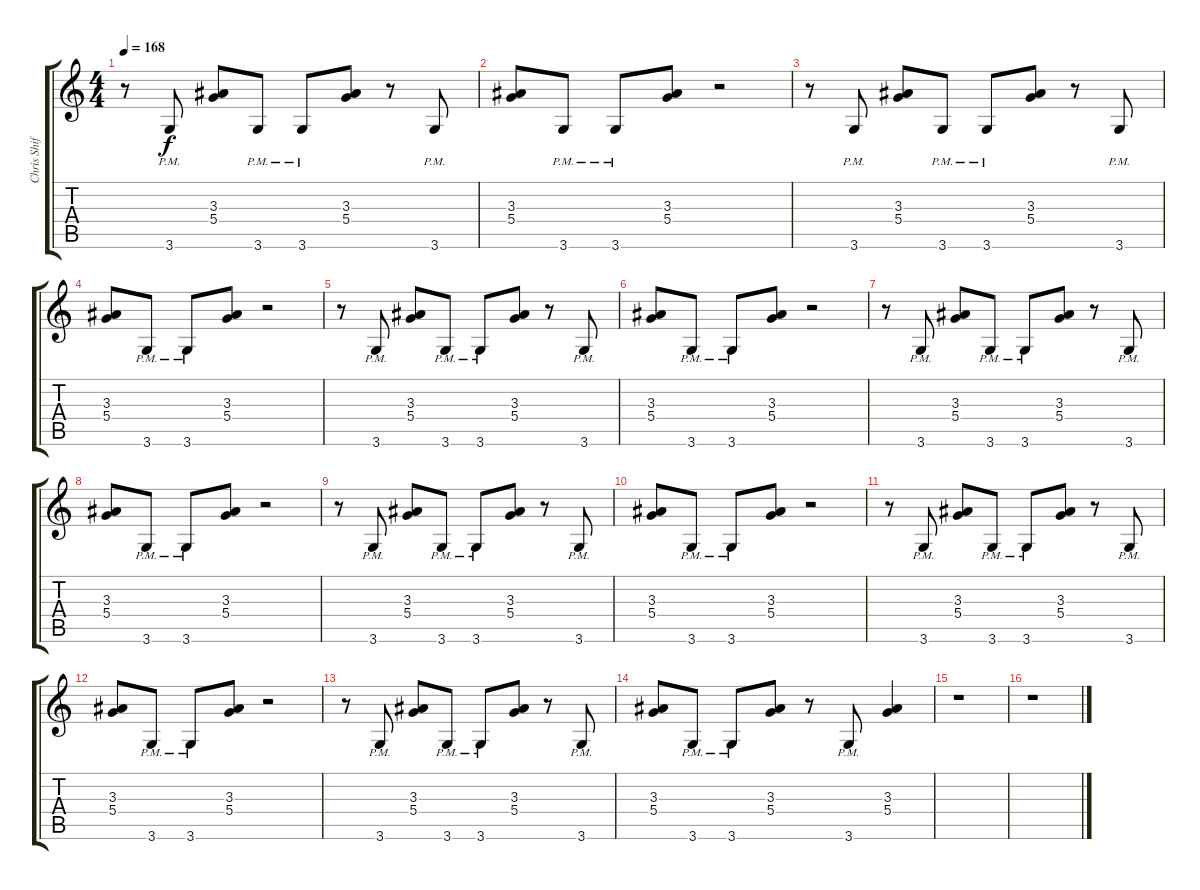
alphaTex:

\track ("Chris Shiflett" "Chris Shif") {instrument distortionguitar}
\staff {score tabs}
\tuning (E4 B3 G3 D3 A2 E2) {hide}
\ts (4 4)
\tempo 168
\clef g2
\ks c
r.8{dy f} 3.6{pm}.8 (3.3 5.4).8 3.6{pm}.8 3.6{pm}.8 (3.3 5.4).8 r.8 3.6{pm}.8 |
(3.3 5.4).8 3.6{pm}.8 3.6{pm}.8 (3.3 5.4).8 r.2 |
r.8 3.6{pm}.8 (3.3 5.4).8 3.6{pm}.8 3.6{pm}.8 (3.3 5.4).8 r.8 3.6{pm}.8 |
(3.3 5.4).8 3.6{pm}.8 3.6{pm}.8 (3.3 5.4).8 r.2 |
r.8 3.6{pm}.8 (3.3 5.4).8 3.6{pm}.8 3.6{pm}.8 (3.3 5.4).8 r.8 3.6{pm}.8 |
(3.3 5.4).8 3.6{pm}.8 3.6{pm}.8 (3.3 5.4).8 r.2 |
r.8 3.6{pm}.8 (3.3 5.4).8 3.6{pm}.8 3.6{pm}.8 (3.3 5.4).8 r.8 3.6{pm}.8 |
(3.3 5.4).8 3.6{pm}.8 3.6{pm}.8 (3.3 5.4).8 r.2 |
r.8 3.6{pm}.8 (3.3 5.4).8 3.6{pm}.8 3.6{pm}.8 (3.3 5.4).8 r.8 3.6{pm}.8 |
(3.3 5.4).8 3.6{pm}.8 3.6{pm}.8 (3.3 5.4).8 r.2 |
r.8 3.6{pm}.8 (3.3 5.4).8 3.6{pm}.8 3.6{pm}.8 (3.3 5.4).8 r.8 3.6{pm}.8 |
(3.3 5.4).8 3.6{pm}.8 3.6{pm}.8 (3.3 5.4).8 r.2 |
r.8 3.6{pm}.8 (3.3 5.4).8 3.6{pm}.8 3.6{pm}.8 (3.3 5.4).8 r.8 3.6{pm}.8 |
(3.3 5.4).8 3.6{pm}.8 3.6{pm}.8 (3.3 5.4).8 r.8 3.6{pm}.8 (3.3 5.4).4 |
r.1 |
r.1
